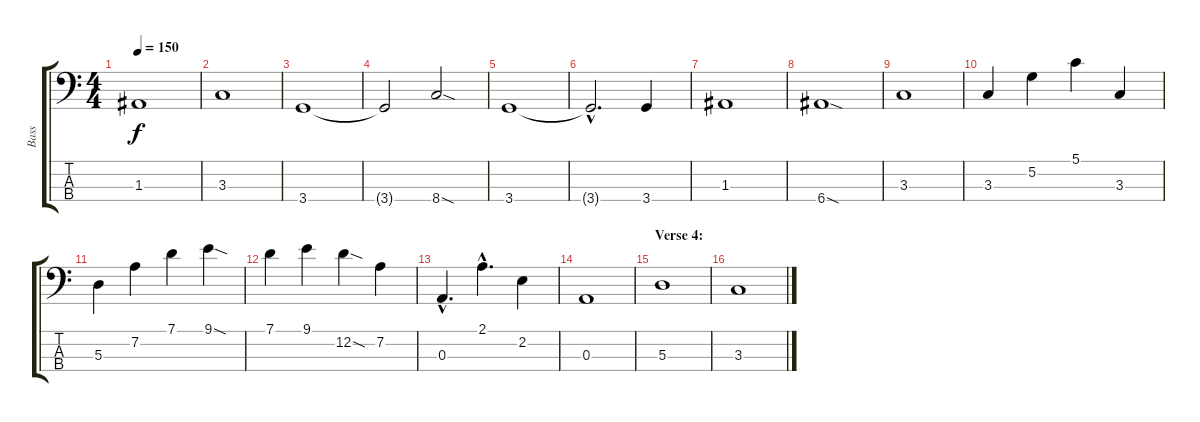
\track ("Bass" "Bass") {instrument electricbasspick}
\staff {score tabs}
\tuning (G2 D2 A1 E1) {hide}
\ts (4 4)
\tempo 150
\clef f4
\ks c
1.3.1{dy f} |
3.3.1 |
3.4.1 |
3.4{t}.2 8.4{sod}.2 |
3.4.1 |
3.4{hac t}.2{d} 3.4.4 |
1.3.1 |
6.4{sod}.1 |
3.3.1 |
3.3.4 5.2.4 5.1.4 3.3.4 |
5.3.4 7.2.4 7.1.4 9.1{sod}.4 |
7.1.4 9.1.4 12.2{sod}.4 7.2.4 |
0.3{hac}.4{d} 2.1{hac}.4{d} 2.2.4 |
0.3.1 |
\section ("" "Verse 4:")
5.3.1 |
3.3.1
